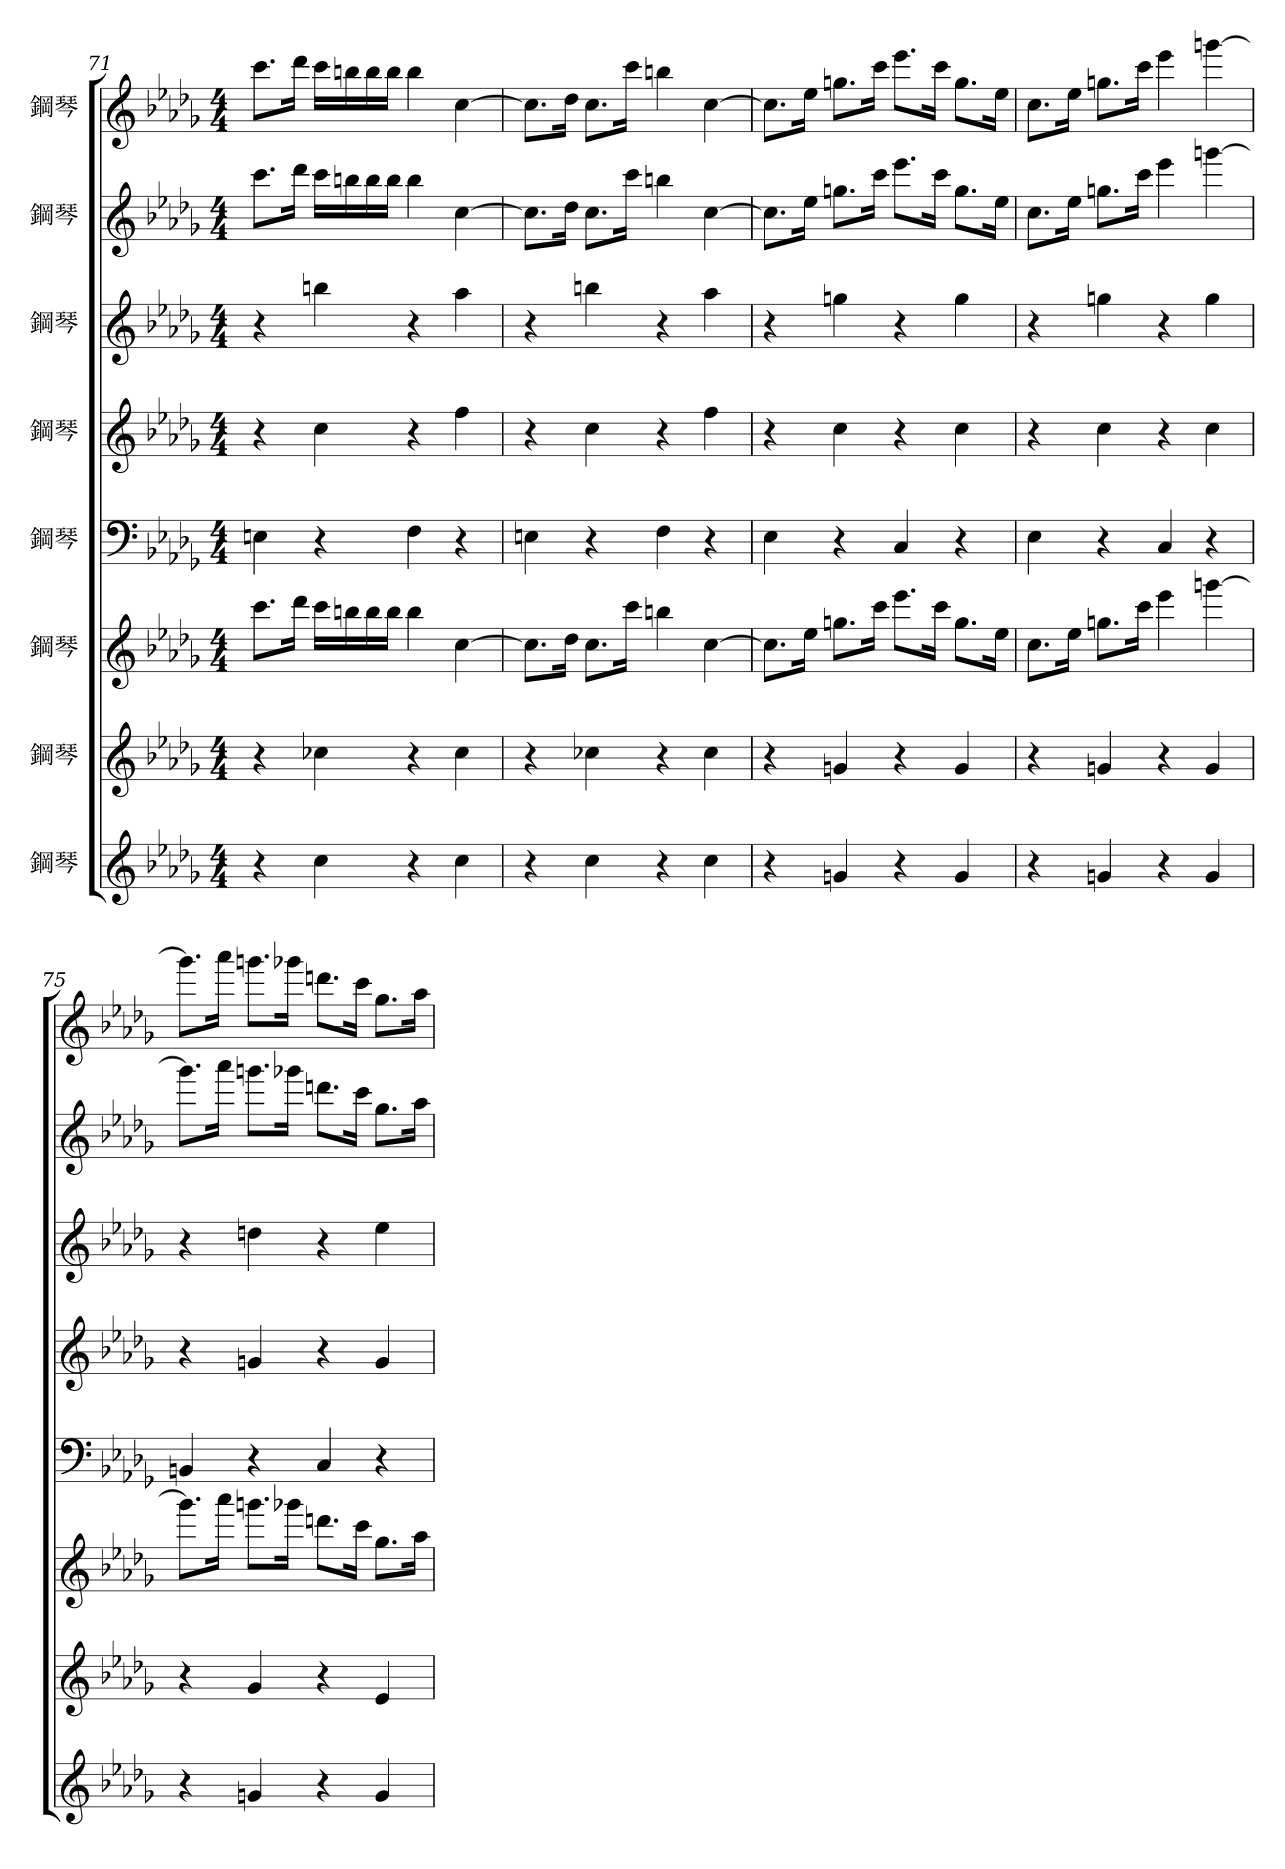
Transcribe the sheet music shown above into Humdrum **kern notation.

**kern	**kern	**kern	**kern	**kern	**kern	**kern	**kern
*part8	*part7	*part6	*part5	*part4	*part3	*part2	*part1
*staff8	*staff7	*staff6	*staff5	*staff4	*staff3	*staff2	*staff1
*I"鋼琴	*I"鋼琴	*I"鋼琴	*I"鋼琴	*I"鋼琴	*I"鋼琴	*I"鋼琴	*I"鋼琴
!!LO:PB:g=z
*clefG2	*clefG2	*clefG2	*clefF4	*clefG2	*clefG2	*clefG2	*clefG2
*k[b-e-a-d-g-]	*k[b-e-a-d-g-]	*k[b-e-a-d-g-]	*k[b-e-a-d-g-]	*k[b-e-a-d-g-]	*k[b-e-a-d-g-]	*k[b-e-a-d-g-]	*k[b-e-a-d-g-]
*M4/4	*M4/4	*M4/4	*M4/4	*M4/4	*M4/4	*M4/4	*M4/4
=71	=71	=71	=71	=71	=71	=71	=71
4r	4r	8.ccc\L	4En\	4r	4r	8.ccc\L	8.ccc\L
.	.	16ddd-\Jk	.	.	.	16ddd-\Jk	16ddd-\Jk
4cc\	4cc-X\	16ccc\LL	4r	4cc\	4bbn\	16ccc\LL	16ccc\LL
.	.	16bbn\	.	.	.	16bbn\	16bbn\
.	.	16bb\	.	.	.	16bb\	16bb\
.	.	16bb\JJ	.	.	.	16bb\JJ	16bb\JJ
4r	4r	4bb\	4F\	4r	4r	4bb\	4bb\
4cc\	4cc-\	[4cc\	4r	4ff\	4aa-\	[4cc\	[4cc\
=72	=72	=72	=72	=72	=72	=72	=72
4r	4r	8.cc\L]	4En\	4r	4r	8.cc\L]	8.cc\L]
.	.	16dd-\Jk	.	.	.	16dd-\Jk	16dd-\Jk
4cc\	4cc-X\	8.cc\L	4r	4cc\	4bbn\	8.cc\L	8.cc\L
.	.	16ccc\Jk	.	.	.	16ccc\Jk	16ccc\Jk
4r	4r	4bbn\	4F\	4r	4r	4bbn\	4bbn\
4cc\	4cc-\	[4cc\	4r	4ff\	4aa-\	[4cc\	[4cc\
=73	=73	=73	=73	=73	=73	=73	=73
4r	4r	8.cc\L]	4E-\	4r	4r	8.cc\L]	8.cc\L]
.	.	16ee-\Jk	.	.	.	16ee-\Jk	16ee-\Jk
4gn/	4gn/	8.ggn\L	4r	4cc\	4ggn\	8.ggn\L	8.ggn\L
.	.	16ccc\Jk	.	.	.	16ccc\Jk	16ccc\Jk
4r	4r	8.eee-\L	4C/	4r	4r	8.eee-\L	8.eee-\L
.	.	16ccc\Jk	.	.	.	16ccc\Jk	16ccc\Jk
4g/	4g/	8.gg\L	4r	4cc\	4gg\	8.gg\L	8.gg\L
.	.	16ee-\Jk	.	.	.	16ee-\Jk	16ee-\Jk
=74	=74	=74	=74	=74	=74	=74	=74
4r	4r	8.cc\L	4E-\	4r	4r	8.cc\L	8.cc\L
.	.	16ee-\Jk	.	.	.	16ee-\Jk	16ee-\Jk
4gn/	4gn/	8.ggn\L	4r	4cc\	4ggn\	8.ggn\L	8.ggn\L
.	.	16ccc\Jk	.	.	.	16ccc\Jk	16ccc\Jk
4r	4r	4eee-\	4C/	4r	4r	4eee-\	4eee-\
4g/	4g/	[4gggn\	4r	4cc\	4gg\	[4gggn\	[4gggn\
!!LO:PB:g=z
=75	=75	=75	=75	=75	=75	=75	=75
4r	4r	8.ggg\L]	4BBn/	4r	4r	8.ggg\L]	8.ggg\L]
.	.	16aaa-\Jk	.	.	.	16aaa-\Jk	16aaa-\Jk
4gn/	4g-/	8.gggn\L	4r	4gn/	4ddn\	8.gggn\L	8.gggn\L
.	.	16ggg-X\Jk	.	.	.	16ggg-X\Jk	16ggg-X\Jk
4r	4r	8.dddn\L	4C/	4r	4r	8.dddn\L	8.dddn\L
.	.	16ccc\Jk	.	.	.	16ccc\Jk	16ccc\Jk
4g/	4e-/	8.gg-\L	4r	4g/	4ee-\	8.gg-\L	8.gg-\L
.	.	16aa-\Jk	.	.	.	16aa-\Jk	16aa-\Jk
=	=	=	=	=	=	=	=
*-	*-	*-	*-	*-	*-	*-	*-
